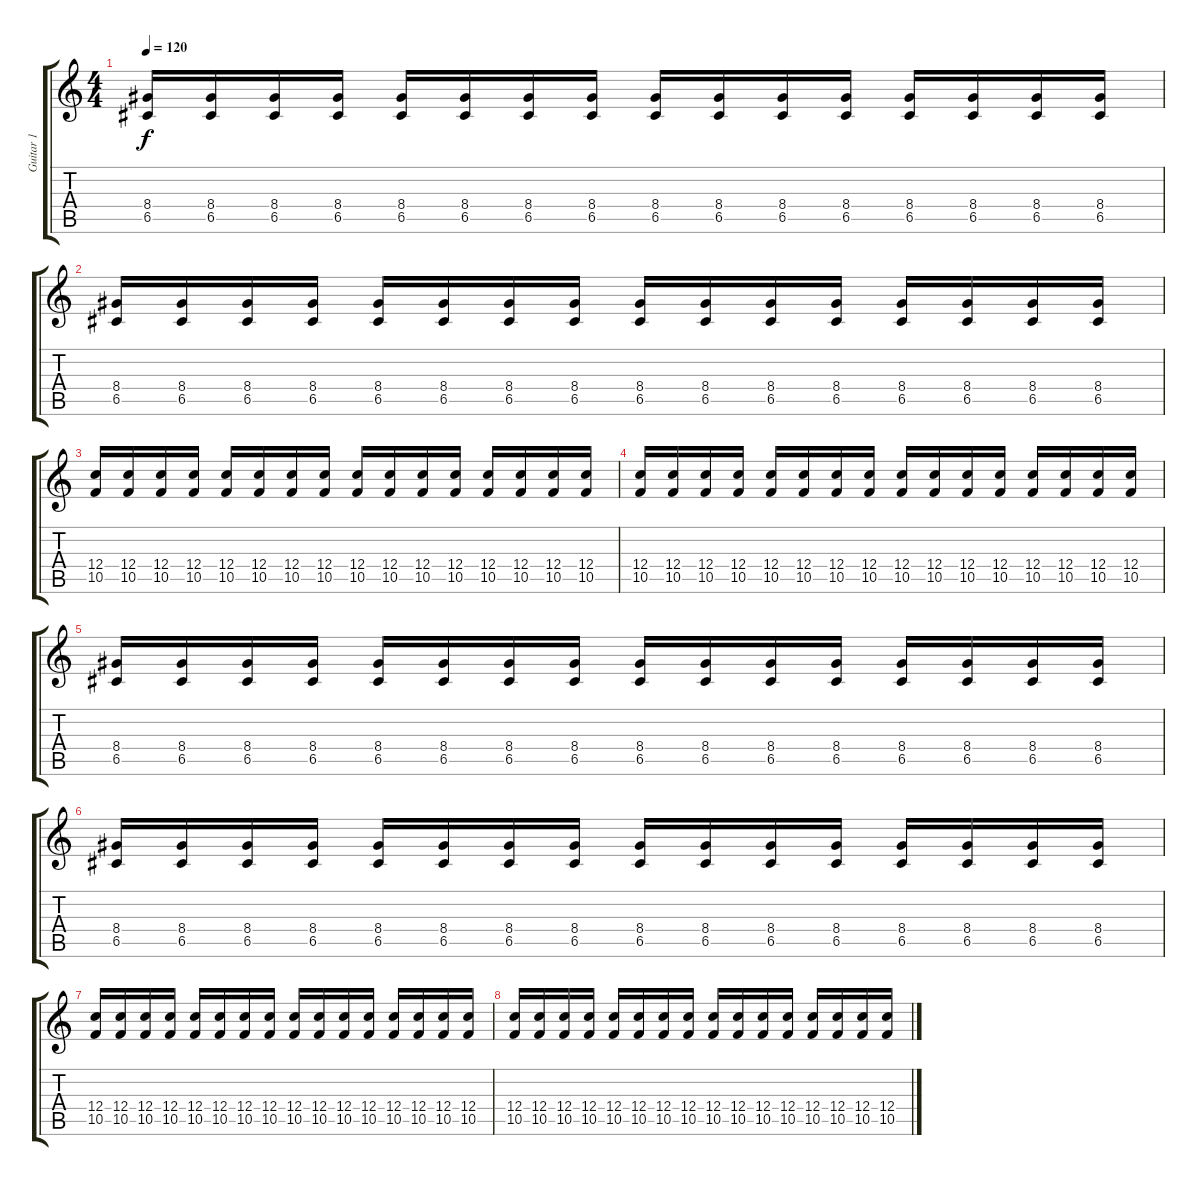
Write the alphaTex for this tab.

\track ("Guitar 1" "Guitar 1") {instrument distortionguitar}
\staff {score tabs}
\tuning (D4 A3 F3 C3 G2 D2) {hide}
\ts (4 4)
\tempo 120
\clef g2
\ks c
(8.4 6.5).16{dy f} (8.4 6.5).16 (8.4 6.5).16 (8.4 6.5).16 (8.4 6.5).16 (8.4 6.5).16 (8.4 6.5).16 (8.4 6.5).16 (8.4 6.5).16 (8.4 6.5).16 (8.4 6.5).16 (8.4 6.5).16 (8.4 6.5).16 (8.4 6.5).16 (8.4 6.5).16 (8.4 6.5).16 |
(8.4 6.5).16 (8.4 6.5).16 (8.4 6.5).16 (8.4 6.5).16 (8.4 6.5).16 (8.4 6.5).16 (8.4 6.5).16 (8.4 6.5).16 (8.4 6.5).16 (8.4 6.5).16 (8.4 6.5).16 (8.4 6.5).16 (8.4 6.5).16 (8.4 6.5).16 (8.4 6.5).16 (8.4 6.5).16 |
(12.4 10.5).16 (12.4 10.5).16 (12.4 10.5).16 (12.4 10.5).16 (12.4 10.5).16 (12.4 10.5).16 (12.4 10.5).16 (12.4 10.5).16 (12.4 10.5).16 (12.4 10.5).16 (12.4 10.5).16 (12.4 10.5).16 (12.4 10.5).16 (12.4 10.5).16 (12.4 10.5).16 (12.4 10.5).16 |
(12.4 10.5).16 (12.4 10.5).16 (12.4 10.5).16 (12.4 10.5).16 (12.4 10.5).16 (12.4 10.5).16 (12.4 10.5).16 (12.4 10.5).16 (12.4 10.5).16 (12.4 10.5).16 (12.4 10.5).16 (12.4 10.5).16 (12.4 10.5).16 (12.4 10.5).16 (12.4 10.5).16 (12.4 10.5).16 |
(8.4 6.5).16 (8.4 6.5).16 (8.4 6.5).16 (8.4 6.5).16 (8.4 6.5).16 (8.4 6.5).16 (8.4 6.5).16 (8.4 6.5).16 (8.4 6.5).16 (8.4 6.5).16 (8.4 6.5).16 (8.4 6.5).16 (8.4 6.5).16 (8.4 6.5).16 (8.4 6.5).16 (8.4 6.5).16 |
(8.4 6.5).16 (8.4 6.5).16 (8.4 6.5).16 (8.4 6.5).16 (8.4 6.5).16 (8.4 6.5).16 (8.4 6.5).16 (8.4 6.5).16 (8.4 6.5).16 (8.4 6.5).16 (8.4 6.5).16 (8.4 6.5).16 (8.4 6.5).16 (8.4 6.5).16 (8.4 6.5).16 (8.4 6.5).16 |
(12.4 10.5).16 (12.4 10.5).16 (12.4 10.5).16 (12.4 10.5).16 (12.4 10.5).16 (12.4 10.5).16 (12.4 10.5).16 (12.4 10.5).16 (12.4 10.5).16 (12.4 10.5).16 (12.4 10.5).16 (12.4 10.5).16 (12.4 10.5).16 (12.4 10.5).16 (12.4 10.5).16 (12.4 10.5).16 |
(12.4 10.5).16 (12.4 10.5).16 (12.4 10.5).16 (12.4 10.5).16 (12.4 10.5).16 (12.4 10.5).16 (12.4 10.5).16 (12.4 10.5).16 (12.4 10.5).16 (12.4 10.5).16 (12.4 10.5).16 (12.4 10.5).16 (12.4 10.5).16 (12.4 10.5).16 (12.4 10.5).16 (12.4 10.5).16
